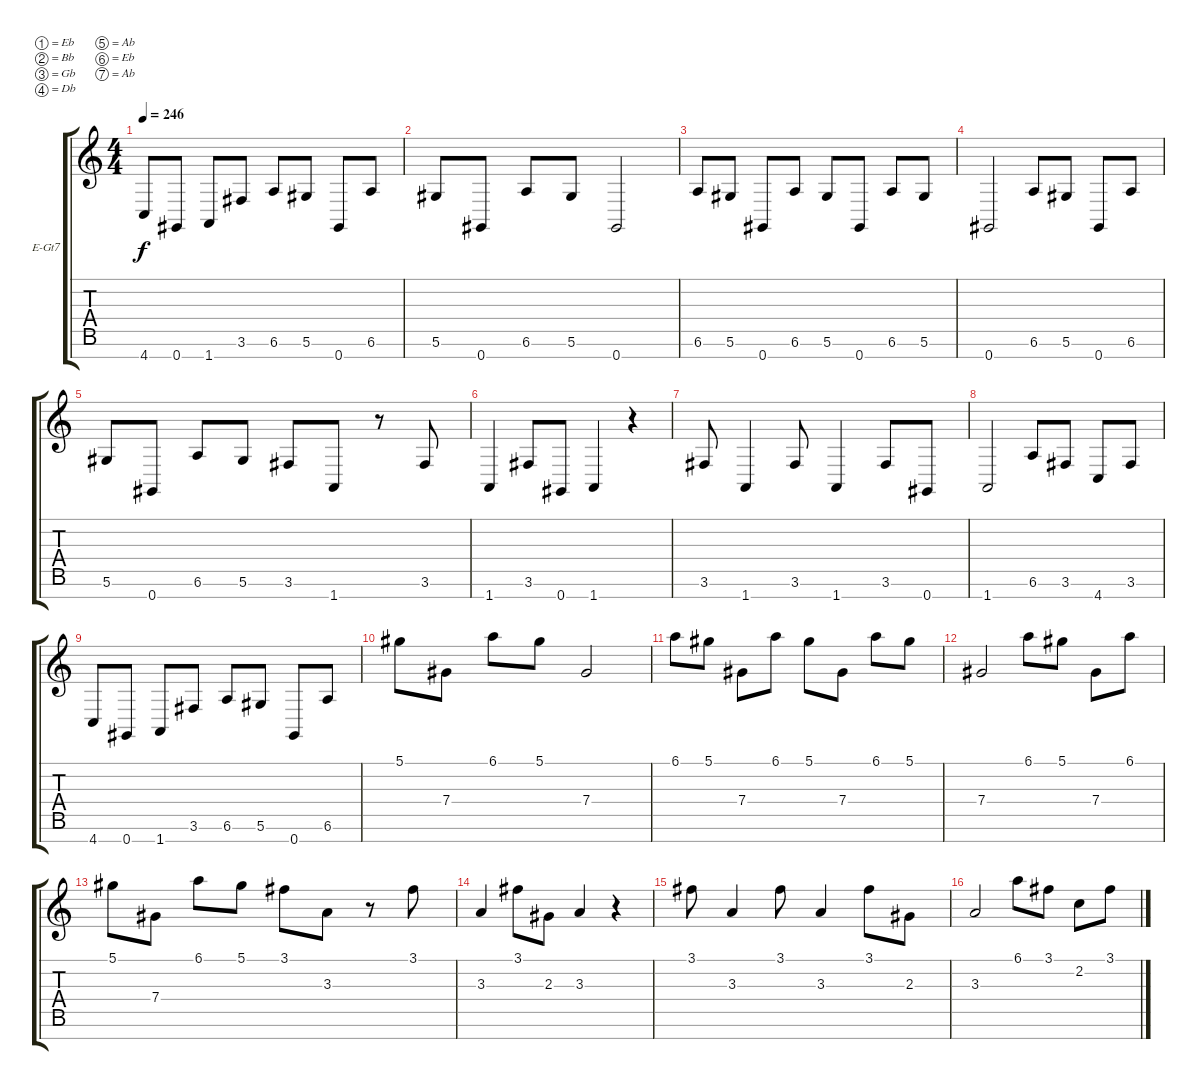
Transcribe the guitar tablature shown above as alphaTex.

\bracketExtendMode groupsimilarinstruments
\firstSystemTrackNameOrientation horizontal
\otherSystemsTrackNameOrientation horizontal
\track ("Guitar 2" "E-Gt7") {solo instrument distortionguitar}
\staff {score tabs}
\tuning (Eb4 Bb3 Gb3 Db3 Ab2 Eb2 Ab1)
\ts (4 4)
\tempo 246
\clef g2
\ks c
4.7.8{dy f} 0.7.8 1.7.8 3.6.8 6.6.8 5.6.8 0.7.8 6.6.8 |
5.6.8 0.7.8 6.6.8 5.6.8 0.7.2 |
6.6.8 5.6.8 0.7.8 6.6.8 5.6.8 0.7.8 6.6.8 5.6.8 |
0.7.2 6.6.8 5.6.8 0.7.8 6.6.8 |
5.6.8 0.7.8 6.6.8 5.6.8 3.6.8 1.7.8 r.8 3.6.8 |
1.7.4 3.6.8 0.7.8 1.7.4 r.4 |
3.6.8 1.7.4 3.6.8 1.7.4 3.6.8 0.7.8 |
1.7.2 6.6.8 3.6.8 4.7.8 3.6.8 |
4.7.8 0.7.8 1.7.8 3.6.8 6.6.8 5.6.8 0.7.8 6.6.8 |
5.1.8 7.4.8 6.1.8 5.1.8 7.4.2 |
6.1.8 5.1.8 7.4.8 6.1.8 5.1.8 7.4.8 6.1.8 5.1.8 |
7.4.2 6.1.8 5.1.8 7.4.8 6.1.8 |
5.1.8 7.4.8 6.1.8 5.1.8 3.1.8 3.3.8 r.8 3.1.8 |
3.3.4 3.1.8 2.3.8 3.3.4 r.4 |
3.1.8 3.3.4 3.1.8 3.3.4 3.1.8 2.3.8 |
3.3.2 6.1.8 3.1.8 2.2.8 3.1.8
